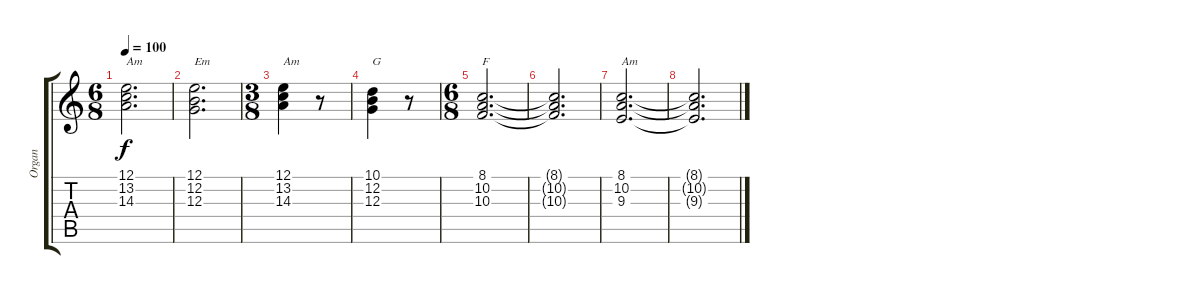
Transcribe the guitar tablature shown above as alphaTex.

\track ("Organ" "Organ") {instrument percussiveorgan}
\staff {score tabs}
\tuning (E4 B3 G3 D3 A2 E2) {hide}
\ts (6 8)
\tempo 100
\clef g2
\ks c
(12.1 13.2 14.3).2{d txt "Am" dy f} |
(12.1 12.2 12.3).2{d txt "Em"} |
\ts (3 8)
(12.1 13.2 14.3).4{txt "Am"} r.8 |
(10.1 12.2 12.3).4{txt "G"} r.8 |
\ts (6 8)
(8.1 10.2 10.3).2{d txt "F"} |
(8.1{t} 10.2{t} 10.3{t}).2{d} |
(8.1 10.2 9.3).2{d txt "Am"} |
(8.1{t} 10.2{t} 9.3{t}).2{d}
